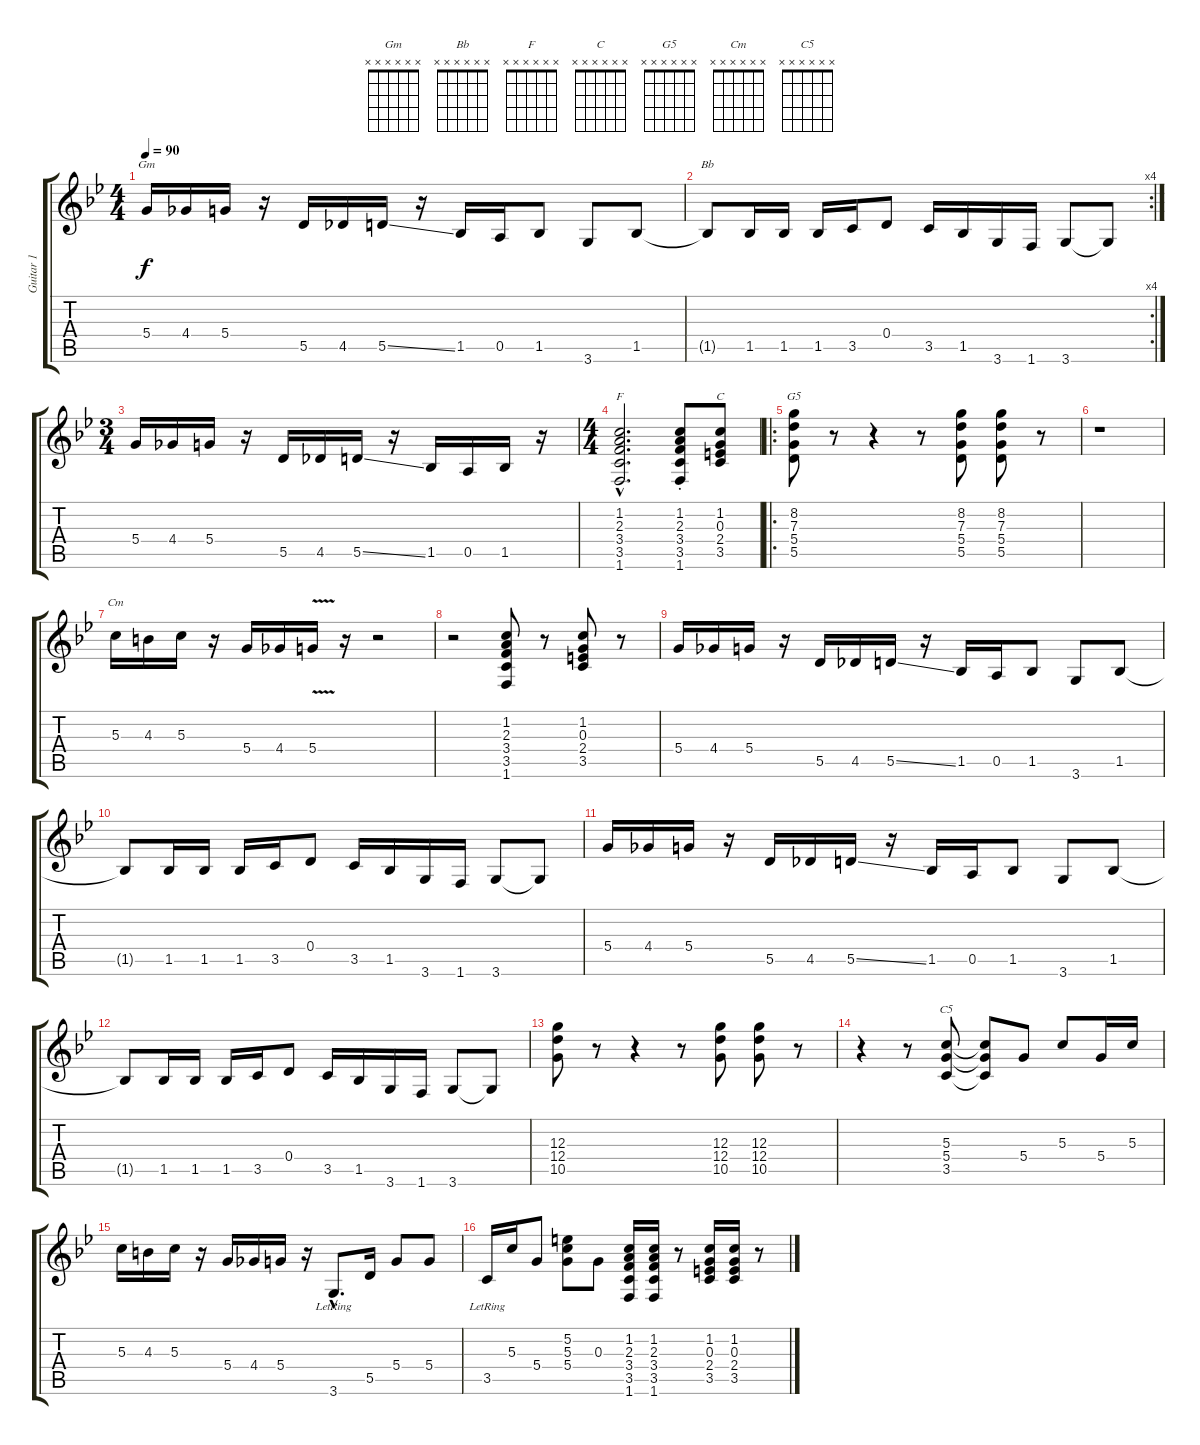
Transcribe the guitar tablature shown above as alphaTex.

\track ("Guitar 1" "Guitar 1") {instrument overdrivenguitar}
\staff {score tabs}
\tuning (E4 B3 G3 D3 A2 E2) {hide}
\chord ("Gm" x x x x x x)
\chord ("Bb" x x x x x x)
\chord ("F" x x x x x x)
\chord ("C" x x x x x x)
\chord ("G5" x x x x x x)
\chord ("Cm" x x x x x x)
\chord ("C5" x x x x x x)
\ts (4 4)
\tempo 90
\clef g2
\ks bb
5.4.16{ch "Gm" dy f instrument overdrivenguitar} 4.4.16 5.4.16 r.16 5.5.16 4.5.16 5.5{ss}.16 r.16 1.5.16 0.5.16 1.5.8 3.6.8 1.5.8 |
\rc 4
1.5{t}.8{ch "Bb"} 1.5.16 1.5.16 1.5.16 3.5.16 0.4.8 3.5.16 1.5.16 3.6.16 1.6.16 3.6.8 3.6{t}.8 |
\ts (3 4)
5.4.16 4.4.16 5.4.16 r.16 5.5.16 4.5.16 5.5{ss}.16 r.16 1.5.16 0.5.16 1.5.16 r.16 |
\ts (4 4)
(1.2{hac} 2.3{hac} 3.4{hac} 3.5{hac} 1.6{hac}).2{d ch "F"} (1.2{st} 2.3{st} 3.4{st} 3.5{st} 1.6{st}).8 (1.2 0.3 2.4 3.5).8{ch "C"} |
\ro
(8.2 7.3 5.4 5.5).8{ch "G5"} r.8 r.4 r.8 (8.2 7.3 5.4 5.5).8 (8.2 7.3 5.4 5.5).8 r.8 |
r.1 |
5.3.16{ch "Cm"} 4.3.16 5.3.16 r.16 5.4.16 4.4.16 5.4{v}.16 r.16 r.2 |
r.2 (1.2 2.3 3.4 3.5 1.6).8 r.8 (1.2 0.3 2.4 3.5).8 r.8 |
5.4.16 4.4.16 5.4.16 r.16 5.5.16 4.5.16 5.5{ss}.16 r.16 1.5.16 0.5.16 1.5.8 3.6.8 1.5.8 |
1.5{t}.8 1.5.16 1.5.16 1.5.16 3.5.16 0.4.8 3.5.16 1.5.16 3.6.16 1.6.16 3.6.8 3.6{t}.8 |
5.4.16 4.4.16 5.4.16 r.16 5.5.16 4.5.16 5.5{ss}.16 r.16 1.5.16 0.5.16 1.5.8 3.6.8 1.5.8 |
1.5{t}.8 1.5.16 1.5.16 1.5.16 3.5.16 0.4.8 3.5.16 1.5.16 3.6.16 1.6.16 3.6.8 3.6{t}.8 |
(12.3 12.4 10.5).8 r.8 r.4 r.8 (12.3 12.4 10.5).8 (12.3 12.4 10.5).8 r.8 |
r.4 r.8 (5.3 5.4 3.5).8{ch "C5"} (5.3{t} 5.4{t} 3.5{t}).8 5.4.8 5.3.8 5.4.16 5.3.16 |
5.3.16 4.3.16 5.3.16 r.16 5.4.16 4.4.16 5.4.16 r.16 3.6{hac lr}.8{d} 5.5.16 5.4.8 5.4.8 |
3.5{lr}.16 5.3.16 5.4.8 (5.2 5.3 5.4).8 0.3.8 (1.2 2.3 3.4 3.5 1.6).16 (1.2 2.3 3.4 3.5 1.6).16 r.8 (1.2 0.3 2.4 3.5).16 (1.2 0.3 2.4 3.5).16 r.8
